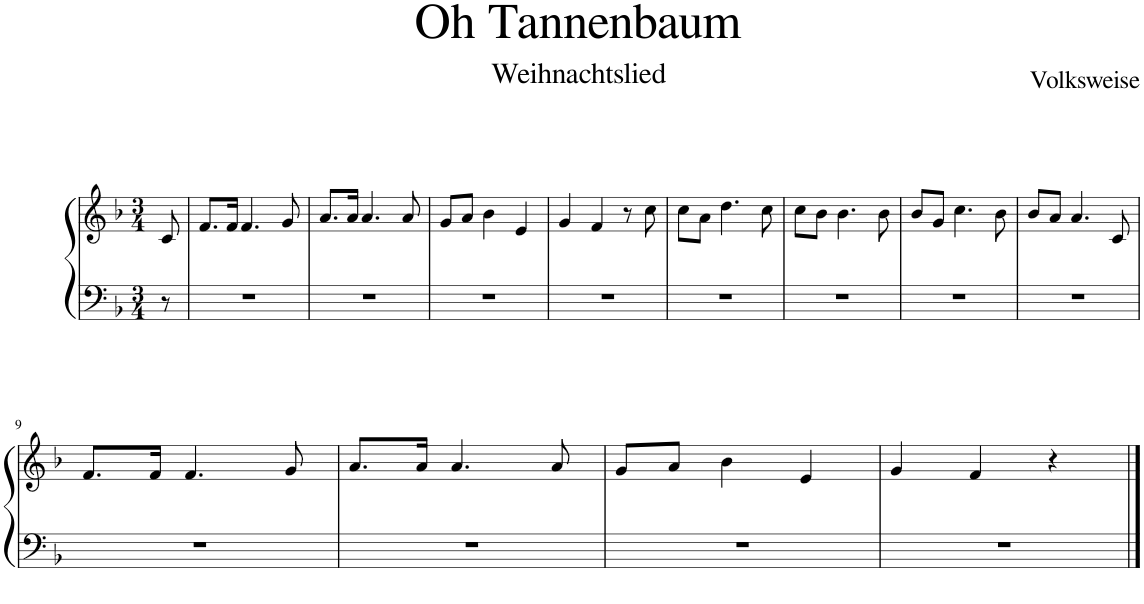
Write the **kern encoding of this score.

**kern	**kern
*part1	*part1
*staff2	*staff1
*I"Piano	*
*I'Pno	*
*clefF4	*clefG2
*k[b-]	*k[b-]
*M3/4	*M3/4
=	=
8r	8c/
=1	=1
2.r	8.f/L
.	16f/Jk
.	4.f/
.	8g/
=2	=2
2.r	8.a/L
.	16a/Jk
.	4.a/
.	8a/
=3	=3
2.r	8g/L
.	8a/J
.	4b-\
.	4e/
=4	=4
2.r	4g/
.	4f/
.	8r
.	8cc\
=5	=5
2.r	8cc\L
.	8a\J
.	4.dd\
.	8cc\
=6	=6
2.r	8cc\L
.	8b-\J
.	4.b-\
.	8b-\
=7	=7
2.r	8b-/L
.	8g/J
.	4.cc\
.	8b-\
=8	=8
2.r	8b-/L
.	8a/J
.	4.a/
.	8c/
!!LO:LB:g=z
=9	=9
2.r	8.f/L
.	16f/Jk
.	4.f/
.	8g/
=10	=10
2.r	8.a/L
.	16a/Jk
.	4.a/
.	8a/
=11	=11
2.r	8g/L
.	8a/J
.	4b-\
.	4e/
=12	=12
2.r	4g/
.	4f/
.	4r
==	==
*-	*-
